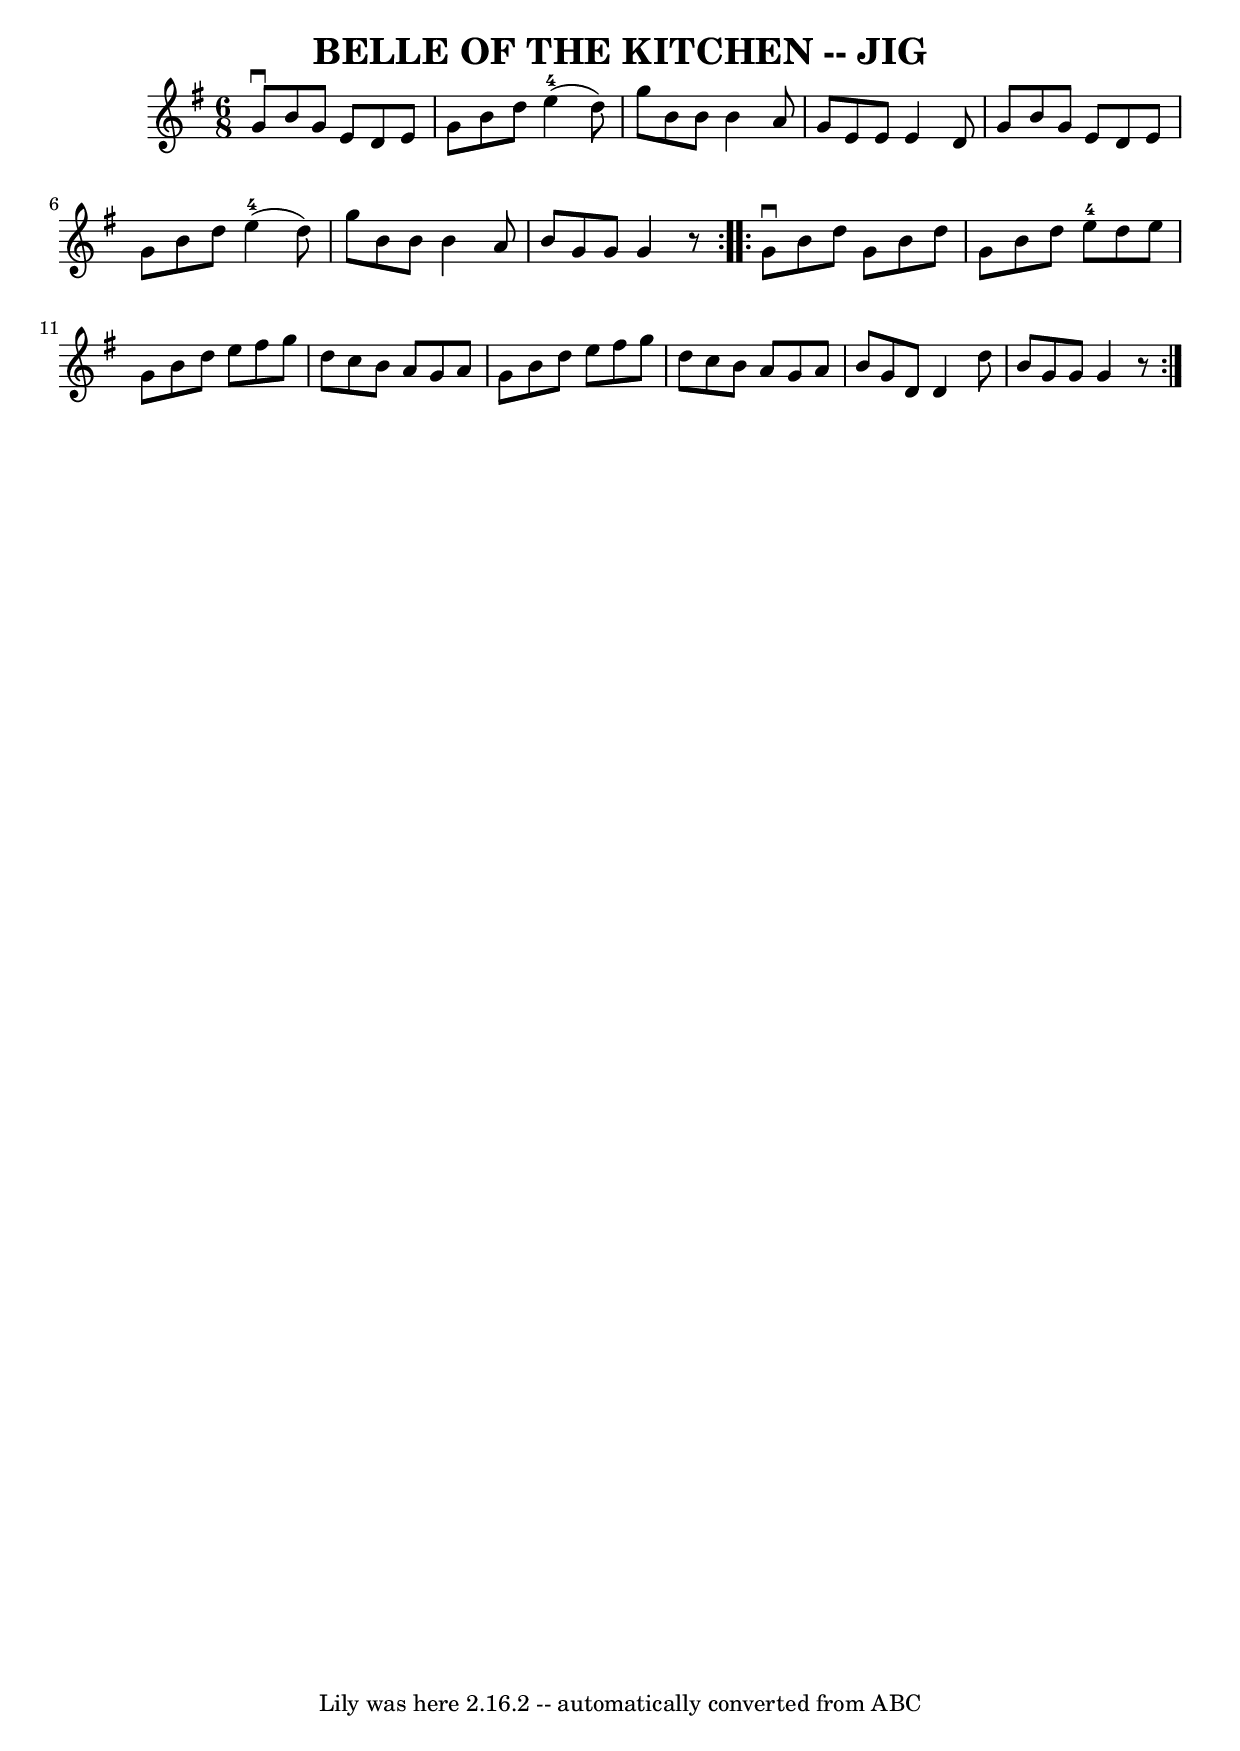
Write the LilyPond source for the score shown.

\version "2.7.40"
\include "Mammoth.ily"
\header {
	%% book = "Ryan's Mammoth Collection of Fiddle Tunes"
	crossRefNumber = "1"
	footnotes = ""
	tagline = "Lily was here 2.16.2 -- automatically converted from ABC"
	title = "BELLE OF THE KITCHEN -- JIG"
}
voicedefault =  {
\set Score.defaultBarType = "empty"

\repeat volta 2 {
\time 6/8 \key g \major g'8^\downbow b'8 g'8 e'8 d'8 e'8    
|
 g'8 b'8 d''8 e''4-4(d''8)   |
 g''8    
b'8 b'8 b'4 a'8    |
 g'8 e'8 e'8 e'4 d'8    
|
     |
 g'8 b'8 g'8 e'8 d'8 e'8    |
   
g'8 b'8 d''8 e''4-4(d''8)   |
 g''8 b'8 b'8   
 b'4 a'8    |
 b'8 g'8 g'8 g'4    r8   }     
\repeat volta 2 { g'8^\downbow b'8 d''8 g'8 b'8 d''8    
|
 g'8 b'8 d''8 e''8-4 d''8 e''8    |
 g'8   
 b'8 d''8 e''8 fis''8 g''8    |
 d''8 c''8 b'8 a'8 
 g'8 a'8    |
     |
 g'8 b'8 d''8 e''8 fis''8   
 g''8    |
 d''8 c''8 b'8 a'8 g'8 a'8    |
 b'8  
 g'8 d'8 d'4 d''8    |
 b'8 g'8 g'8 g'4    r8   }   
}

\score{
    <<

	\context Staff="default"
	{
	    \voicedefault 
	}

    >>
	\layout {
	}
	\midi {}
}
